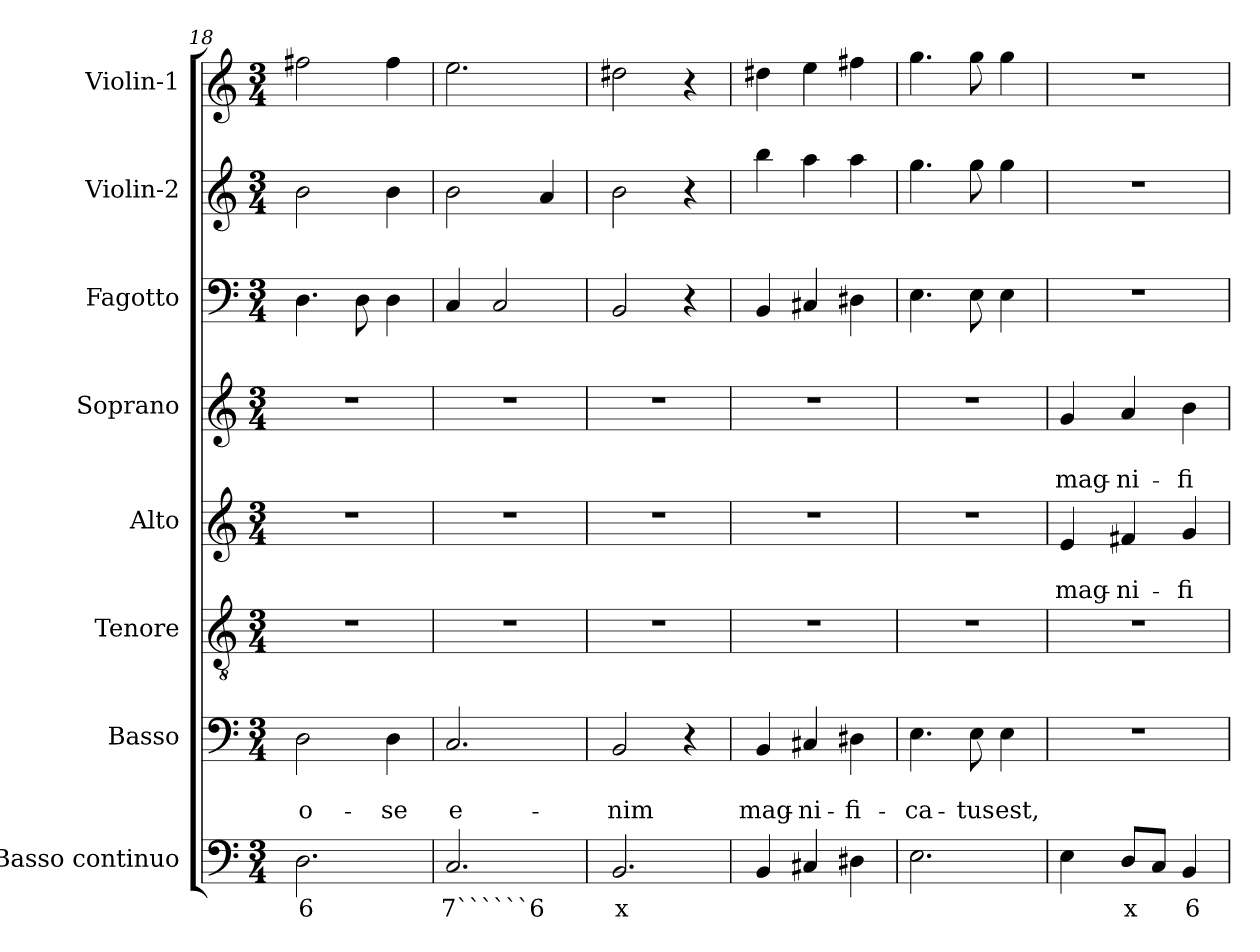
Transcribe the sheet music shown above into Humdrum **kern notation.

**kern	**text	**kern	**text	**text	**kern	**kern	**text	**text	**kern	**text	**text	**kern	**kern	**kern
*part8	*part8	*part7	*part7	*part7	*part6	*part5	*part5	*part5	*part4	*part4	*part4	*part3	*part2	*part1
*staff8	*staff8	*staff7	*staff7	*staff7	*staff6	*staff5	*staff5	*staff5	*staff4	*staff4	*staff4	*staff3	*staff2	*staff1
*I"Basso continuo	*	*I"Basso	*	*	*I"Tenore	*I"Alto	*	*	*I"Soprano	*	*	*I"Fagotto	*I"Violin-2	*I"Violin-1
*I'BC	*	*I'B	*	*	*I'T	*I'A	*	*	*I'S	*	*	*I'Fg	*I'V2	*I'V1
!!LO:LB:g=z
*clefF4	*	*clefF4	*	*	*clefGv2	*clefG2	*	*	*clefG2	*	*	*clefF4	*clefG2	*clefG2
*k[]	*	*k[]	*	*	*k[]	*k[]	*	*	*k[]	*	*	*k[]	*k[]	*k[]
*C:	*	*C:	*	*	*C:	*C:	*	*	*C:	*	*	*C:	*C:	*C:
*M3/4	*	*M3/4	*	*	*M3/4	*M3/4	*	*	*M3/4	*	*	*M3/4	*M3/4	*M3/4
=18	=18	=18	=18	=18	=18	=18	=18	=18	=18	=18	=18	=18	=18	=18
!	!LO:LY:b	!	!	!LO:LY:b	!	!	!	!	!	!	!	!	!	!
2.D\	6	2D\	.	-o-	2.r	2.r	.	.	2.r	.	.	4.D\	2b\	2ff#X\
.	.	.	.	.	.	.	.	.	.	.	.	8D\	.	.
!	!	!	!	!LO:LY:b	!	!	!	!	!	!	!	!	!	!
.	.	4D\	.	-se	.	.	.	.	.	.	.	4D\	4b\	4ff#\
=19	=19	=19	=19	=19	=19	=19	=19	=19	=19	=19	=19	=19	=19	=19
!	!LO:LY:b	!	!	!LO:LY:b	!	!	!	!	!	!	!	!	!	!
2.C/	7``````6	2.C/	.	e-	2.r	2.r	.	.	2.r	.	.	4C/	2b\	2.ee\
.	.	.	.	.	.	.	.	.	.	.	.	2C/	.	.
.	.	.	.	.	.	.	.	.	.	.	.	.	4a/	.
=20	=20	=20	=20	=20	=20	=20	=20	=20	=20	=20	=20	=20	=20	=20
!	!LO:LY:b	!	!	!LO:LY:b	!	!	!	!	!	!	!	!	!	!
2.BB/	x	2BB/	.	-nim	2.r	2.r	.	.	2.r	.	.	2BB/	2b\	2dd#X\
.	.	4r	.	.	.	.	.	.	.	.	.	4r	4r	4r
=21	=21	=21	=21	=21	=21	=21	=21	=21	=21	=21	=21	=21	=21	=21
!	!	!	!	!LO:LY:b	!	!	!	!	!	!	!	!	!	!
4BB/	.	4BB/	.	mag-	2.r	2.r	.	.	2.r	.	.	4BB/	4bb\	4dd#X\
!	!	!	!	!LO:LY:b	!	!	!	!	!	!	!	!	!	!
4C#X/	.	4C#X/	.	-ni-	.	.	.	.	.	.	.	4C#X/	4aa\	4ee\
!	!	!	!	!LO:LY:b	!	!	!	!	!	!	!	!	!	!
4D#X\	.	4D#X\	.	-fi-	.	.	.	.	.	.	.	4D#X\	4aa\	4ff#X\
=22	=22	=22	=22	=22	=22	=22	=22	=22	=22	=22	=22	=22	=22	=22
!	!	!	!	!LO:LY:b	!	!	!	!	!	!	!	!	!	!
2.E\	.	4.E\	.	-ca-	2.r	2.r	.	.	2.r	.	.	4.E\	4.gg\	4.gg\
!	!	!	!	!LO:LY:b	!	!	!	!	!	!	!	!	!	!
.	.	8E\	.	-tus	.	.	.	.	.	.	.	8E\	8gg\	8gg\
!	!	!	!	!LO:LY:b	!	!	!	!	!	!	!	!	!	!
.	.	4E\	.	est,	.	.	.	.	.	.	.	4E\	4gg\	4gg\
=23	=23	=23	=23	=23	=23	=23	=23	=23	=23	=23	=23	=23	=23	=23
!	!	!	!	!	!	!	!	!LO:LY:b	!	!	!LO:LY:b	!	!	!
4E\	.	2.r	.	.	2.r	4e/	.	mag-	4g/	.	mag-	2.r	2.r	2.r
!	!LO:LY:b	!	!	!	!	!	!	!LO:LY:b	!	!	!LO:LY:b	!	!	!
8D/L	x	.	.	.	.	4f#X/	.	-ni-	4a/	.	-ni-	.	.	.
8C/J	.	.	.	.	.	.	.	.	.	.	.	.	.	.
!	!LO:LY:b	!	!	!	!	!	!	!LO:LY:b	!	!	!LO:LY:b	!	!	!
4BB/	6	.	.	.	.	4g/	.	-fi-	4b\	.	-fi-	.	.	.
=	=	=	=	=	=	=	=	=	=	=	=	=	=	=
*-	*-	*-	*-	*-	*-	*-	*-	*-	*-	*-	*-	*-	*-	*-
